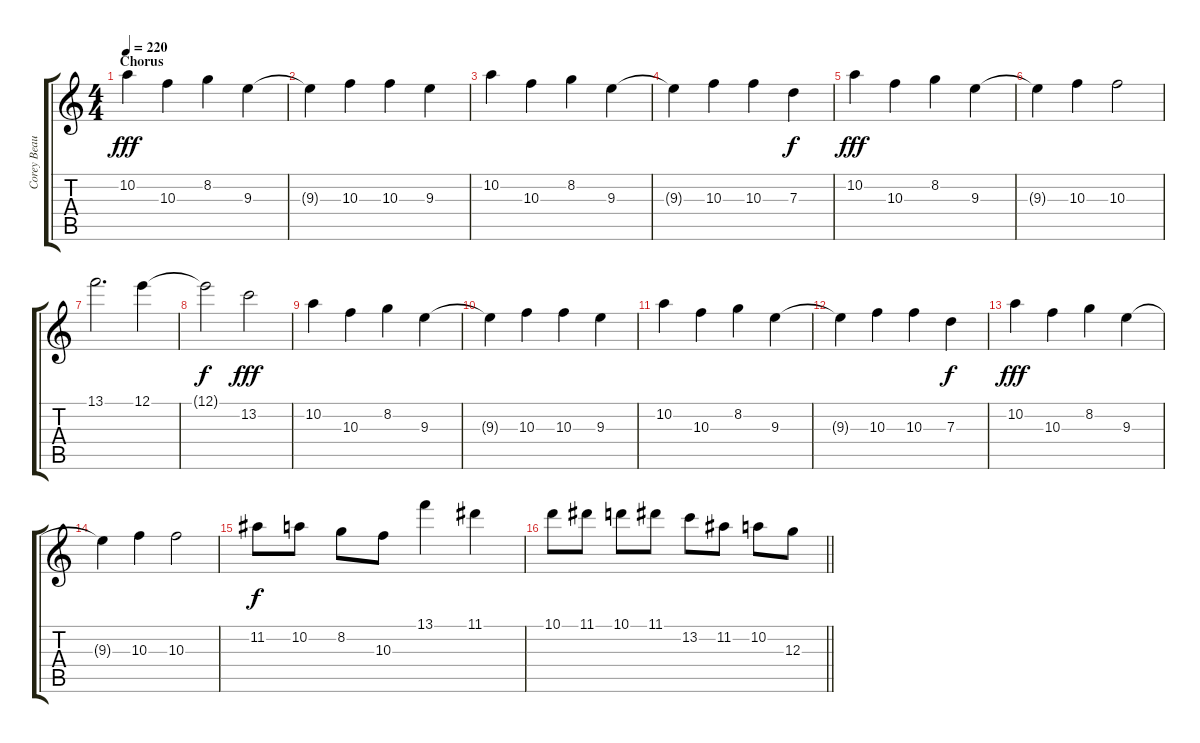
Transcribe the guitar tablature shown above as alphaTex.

\track ("Corey Beaulieu" "Corey Beau") {instrument distortionguitar}
\staff {score tabs}
\tuning (E4 B3 G3 D3 A2 D2) {hide}
\ts (4 4)
\section ("" "Chorus")
\tempo 220
\clef g2
\ks c
10.2.4{dy fff balance 16} 10.3.4 8.2.4 9.3.4 |
9.3{t}.4 10.3.4 10.3.4 9.3.4 |
10.2.4 10.3.4 8.2.4 9.3.4 |
9.3{t}.4 10.3.4 10.3.4 7.3.4{dy f} |
10.2.4{dy fff} 10.3.4 8.2.4 9.3.4 |
9.3{t}.4 10.3.4 10.3.2 |
13.1.2{d} 12.1.4 |
12.1{t}.2{dy f} 13.2.2{dy fff} |
10.2.4{balance 16} 10.3.4 8.2.4 9.3.4 |
9.3{t}.4 10.3.4 10.3.4 9.3.4 |
10.2.4 10.3.4 8.2.4 9.3.4 |
9.3{t}.4 10.3.4 10.3.4 7.3.4{dy f} |
10.2.4{dy fff} 10.3.4 8.2.4 9.3.4 |
9.3{t}.4 10.3.4 10.3.2 |
11.2.8{dy f volume 8} 10.2.8 8.2.8 10.3.8 13.1.4 11.1.4 |
\barLineRight lightlight
10.1.8 11.1.8 10.1.8 11.1.8 13.2.8 11.2.8 10.2.8 12.3.8
